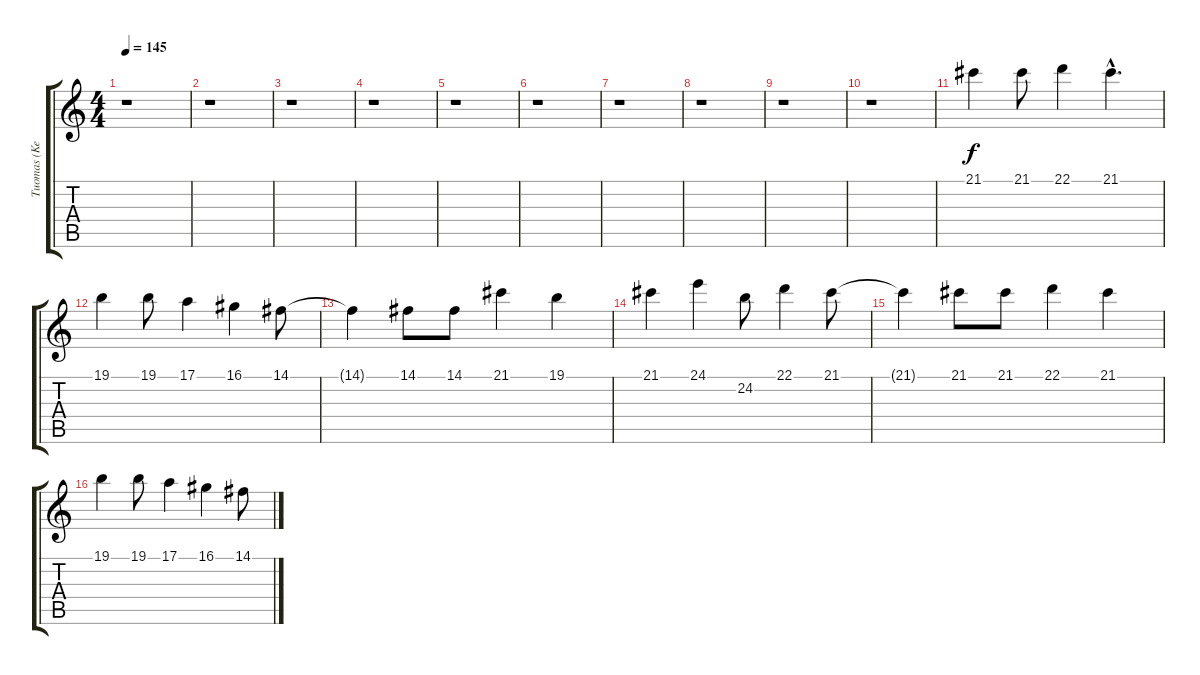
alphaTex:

\track ("Tuomas (Keyboard 3)" "Tuomas (Ke") {instrument harpsichord}
\staff {score tabs}
\tuning (E4 B3 G3 D3 A2 E2) {hide}
\ts (4 4)
\tempo 145
\clef g2
\ks c
r.1{dy f} |
r.1 |
r.1 |
r.1 |
r.1 |
r.1 |
r.1 |
r.1 |
r.1 |
r.1 |
21.1.4{instrument fx5brightness} 21.1.8 22.1.4 21.1{hac}.4{d} |
19.1.4 19.1.8 17.1.4 16.1.4 14.1.8 |
14.1{t}.4 14.1.8 14.1.8 21.1.4 19.1.4 |
21.1.4 24.1.4 24.2.8 22.1.4 21.1.8 |
21.1{t}.4 21.1.8 21.1.8 22.1.4 21.1.4 |
19.1.4 19.1.8 17.1.4 16.1.4 14.1.8
